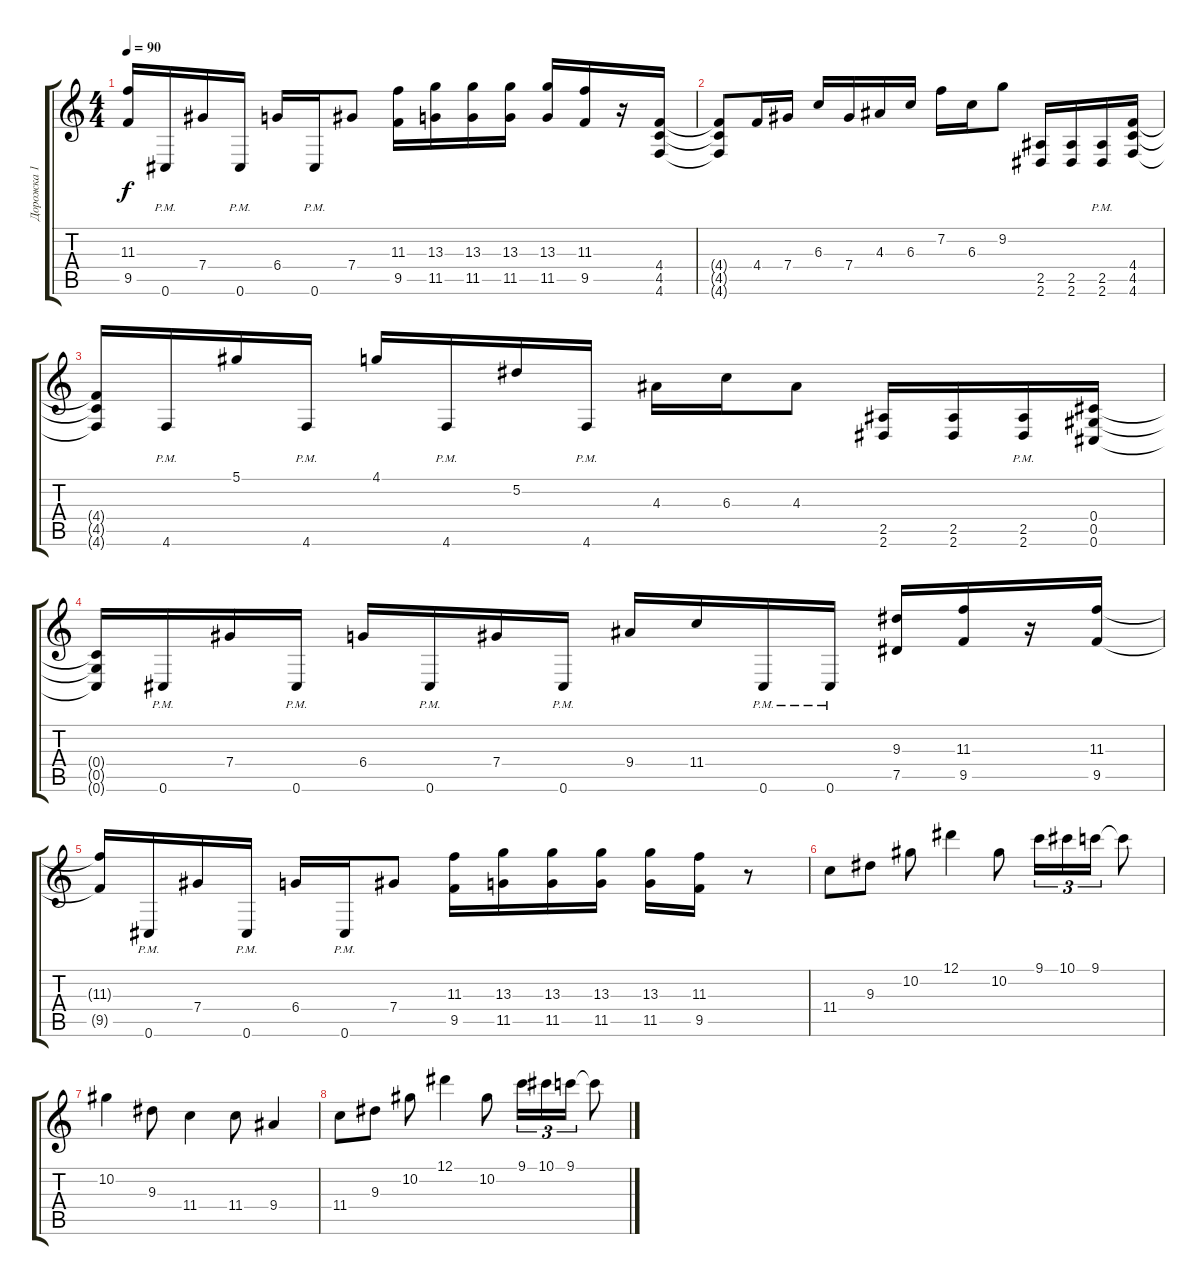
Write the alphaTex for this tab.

\track ("Дорожка 1" "Дорожка 1") {instrument overdrivenguitar}
\staff {score tabs}
\tuning (Eb4 Bb3 Gb3 Db3 Ab2 Db2) {hide}
\ts (4 4)
\tempo 90
\clef g2
\ks c
(11.3{t} 9.5{t}).16{dy f} 0.6{pm}.16 7.4.16 0.6{pm}.16 6.4.16 0.6{pm}.16 7.4.8 (11.3 9.5).16 (13.3 11.5).16 (13.3 11.5).16 (13.3 11.5).16 (13.3 11.5).16 (11.3 9.5).16 r.16 (4.4 4.5 4.6).16 |
(4.4{t} 4.5{t} 4.6{t}).8 4.4.16 7.4.16 6.3.16 7.4.16 4.3.16 6.3.16 7.2.16 6.3.16 9.2.8 (2.5 2.6).16 (2.5 2.6).16 (2.5{pm} 2.6{pm}).16 (4.4 4.5 4.6).16 |
(4.4{t} 4.5{t} 4.6{t}).16 4.6{pm}.16 5.1.16 4.6{pm}.16 4.1.16 4.6{pm}.16 5.2.16 4.6{pm}.16 4.3.16 6.3.16 4.3.8 (2.5 2.6).16 (2.5 2.6).16 (2.5{pm} 2.6{pm}).16 (0.4 0.5 0.6).16 |
(0.4{t} 0.5{t} 0.6{t}).16 0.6{pm}.16 7.4.16 0.6{pm}.16 6.4.16 0.6{pm}.16 7.4.16 0.6{pm}.16 9.4.16 11.4.16 0.6{pm}.16 0.6{pm}.16 (9.3 7.5).16 (11.3 9.5).16 r.16 (11.3 9.5).16 |
(11.3{t} 9.5{t}).16 0.6{pm}.16 7.4.16 0.6{pm}.16 6.4.16 0.6{pm}.16 7.4.8 (11.3 9.5).16 (13.3 11.5).16 (13.3 11.5).16 (13.3 11.5).16 (13.3 11.5).16 (11.3 9.5).16 r.8 |
11.4.8 9.3.8 10.2.8 12.1.4 10.2.8 9.1.16{tu (3 2)} 10.1.16{tu (3 2)} 9.1.16{tu (3 2)} 9.1{t}.8 |
10.2.4 9.3.8 11.4.4 11.4.8 9.4.4 |
11.4.8 9.3.8 10.2.8 12.1.4 10.2.8 9.1.16{tu (3 2)} 10.1.16{tu (3 2)} 9.1.16{tu (3 2)} 9.1{t}.8
